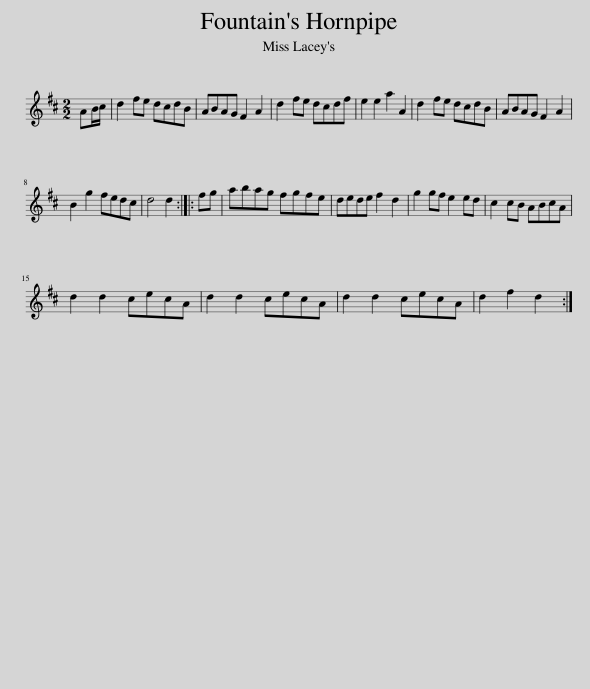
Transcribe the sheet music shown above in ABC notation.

X:1
L:1/8
M:2/2
I:linebreak $
K:D
V:1 treble
V:1
 AB/c/ | d2 fe dcdB | ABAG F2 A2 | d2 fe dcdf | e2 e2 a2 A2 | %5
 d2 fe dcdB | ABAG F2 A2 |$ B2 g2 fedc | d4 d2 :: fg | %10
 abag fgfe | dede f2 d2 | g2 gf e2 ed | c2 cB ABcA |$ d2 d2 cecA | %15
 d2 d2 cecA | d2 d2 cecA | d2 f2 d2 :| %18
